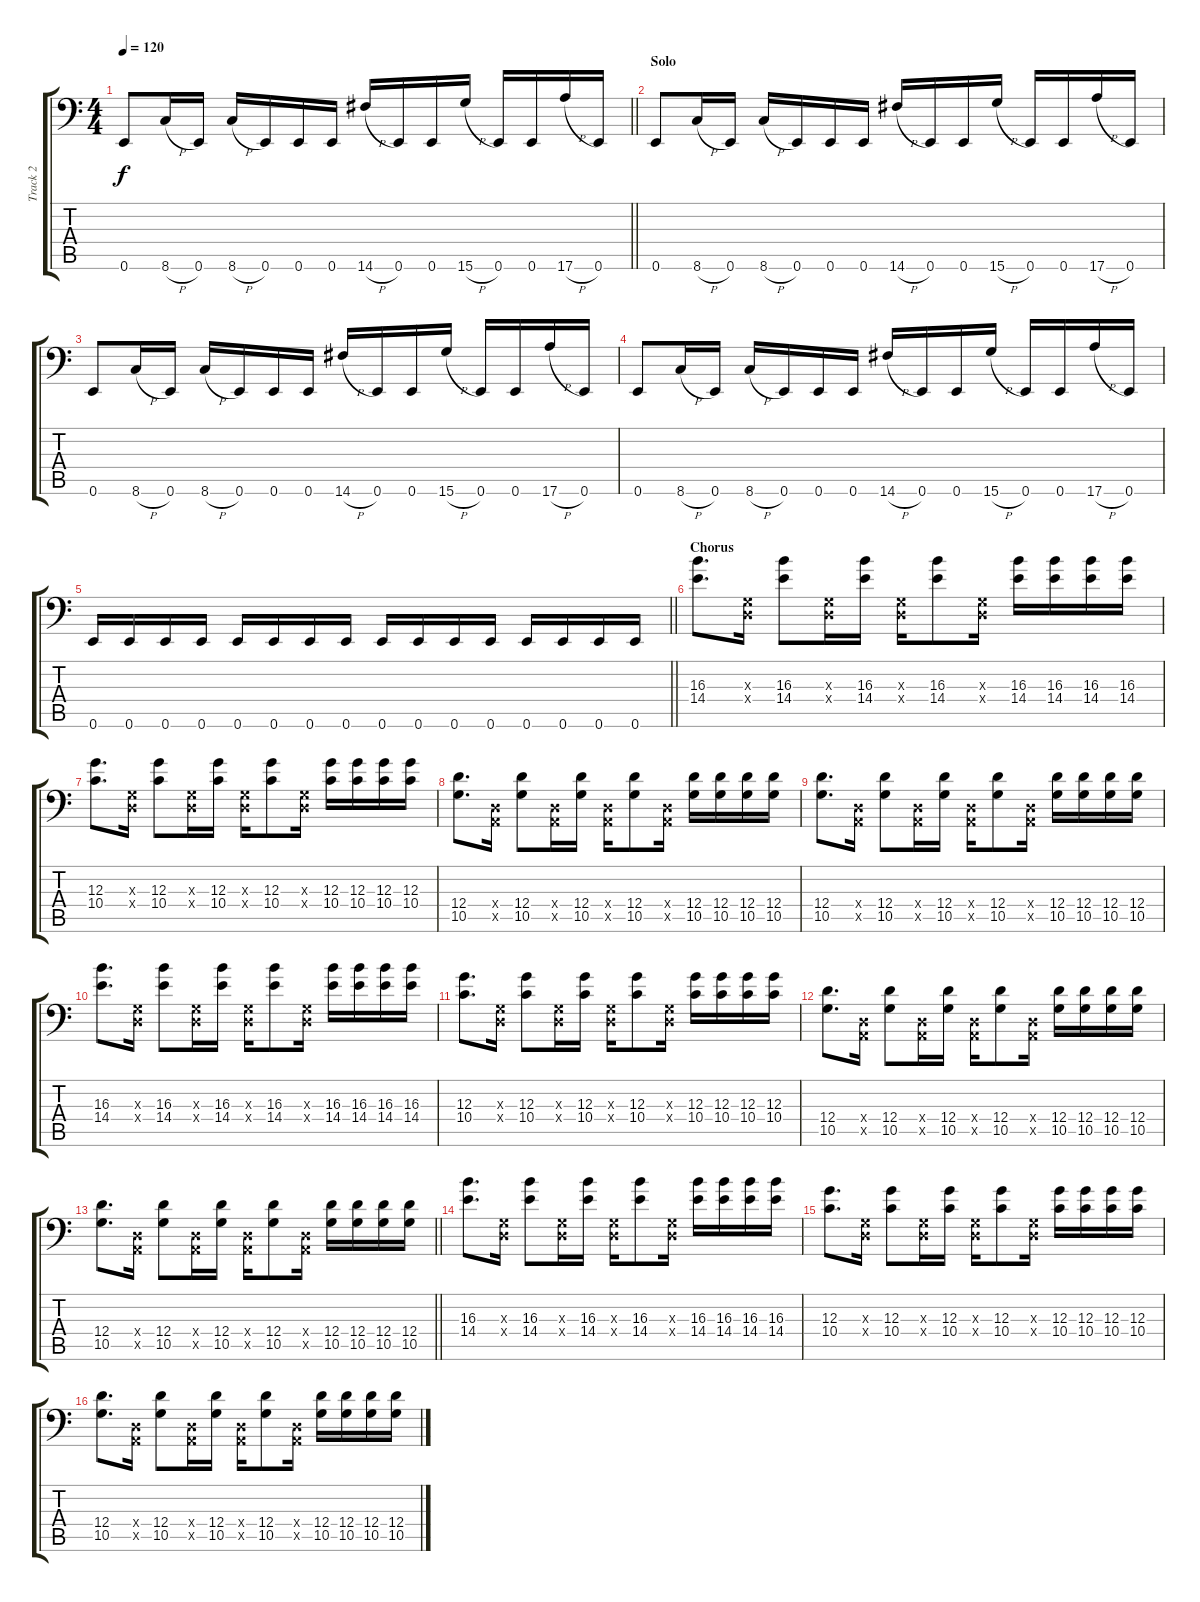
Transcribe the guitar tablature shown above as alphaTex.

\track ("Track 2" "Track 2") {instrument electricbasspick}
\staff {score tabs}
\tuning (E3 B2 G2 D2 A1 E1) {hide}
\ts (4 4)
\tempo 120
\clef f4
\barLineRight lightlight
\ks c
0.6.8{dy f} 8.6{h}.16 0.6.16 8.6{h}.16 0.6.16 0.6.16 0.6.16 14.6{h}.16 0.6.16 0.6.16 15.6{h}.16 0.6.16 0.6.16 17.6{h}.16 0.6.16 |
\section ("" "Solo")
0.6.8 8.6{h}.16 0.6.16 8.6{h}.16 0.6.16 0.6.16 0.6.16 14.6{h}.16 0.6.16 0.6.16 15.6{h}.16 0.6.16 0.6.16 17.6{h}.16 0.6.16 |
0.6.8 8.6{h}.16 0.6.16 8.6{h}.16 0.6.16 0.6.16 0.6.16 14.6{h}.16 0.6.16 0.6.16 15.6{h}.16 0.6.16 0.6.16 17.6{h}.16 0.6.16 |
0.6.8 8.6{h}.16 0.6.16 8.6{h}.16 0.6.16 0.6.16 0.6.16 14.6{h}.16 0.6.16 0.6.16 15.6{h}.16 0.6.16 0.6.16 17.6{h}.16 0.6.16 |
\barLineRight lightlight
0.6.16 0.6.16 0.6.16 0.6.16 0.6.16 0.6.16 0.6.16 0.6.16 0.6.16 0.6.16 0.6.16 0.6.16 0.6.16 0.6.16 0.6.16 0.6.16 |
\section ("" "Chorus")
(16.3 14.4).8{d} (0.3{x} 0.4{x}).16 (16.3 14.4).8 (0.3{x} 0.4{x}).16 (16.3 14.4).16 (0.3{x} 0.4{x}).16 (16.3 14.4).8 (0.3{x} 0.4{x}).16 (16.3 14.4).16 (16.3 14.4).16 (16.3 14.4).16 (16.3 14.4).16 |
(12.3 10.4).8{d} (0.3{x} 0.4{x}).16 (12.3 10.4).8 (0.3{x} 0.4{x}).16 (12.3 10.4).16 (0.3{x} 0.4{x}).16 (12.3 10.4).8 (0.3{x} 0.4{x}).16 (12.3 10.4).16 (12.3 10.4).16 (12.3 10.4).16 (12.3 10.4).16 |
(12.4 10.5).8{d} (0.4{x} 0.5{x}).16 (12.4 10.5).8 (0.4{x} 0.5{x}).16 (12.4 10.5).16 (0.4{x} 0.5{x}).16 (12.4 10.5).8 (0.4{x} 0.5{x}).16 (12.4 10.5).16 (12.4 10.5).16 (12.4 10.5).16 (12.4 10.5).16 |
(12.4 10.5).8{d} (0.4{x} 0.5{x}).16 (12.4 10.5).8 (0.4{x} 0.5{x}).16 (12.4 10.5).16 (0.4{x} 0.5{x}).16 (12.4 10.5).8 (0.4{x} 0.5{x}).16 (12.4 10.5).16 (12.4 10.5).16 (12.4 10.5).16 (12.4 10.5).16 |
(16.3 14.4).8{d} (0.3{x} 0.4{x}).16 (16.3 14.4).8 (0.3{x} 0.4{x}).16 (16.3 14.4).16 (0.3{x} 0.4{x}).16 (16.3 14.4).8 (0.3{x} 0.4{x}).16 (16.3 14.4).16 (16.3 14.4).16 (16.3 14.4).16 (16.3 14.4).16 |
(12.3 10.4).8{d} (0.3{x} 0.4{x}).16 (12.3 10.4).8 (0.3{x} 0.4{x}).16 (12.3 10.4).16 (0.3{x} 0.4{x}).16 (12.3 10.4).8 (0.3{x} 0.4{x}).16 (12.3 10.4).16 (12.3 10.4).16 (12.3 10.4).16 (12.3 10.4).16 |
(12.4 10.5).8{d} (0.4{x} 0.5{x}).16 (12.4 10.5).8 (0.4{x} 0.5{x}).16 (12.4 10.5).16 (0.4{x} 0.5{x}).16 (12.4 10.5).8 (0.4{x} 0.5{x}).16 (12.4 10.5).16 (12.4 10.5).16 (12.4 10.5).16 (12.4 10.5).16 |
\barLineRight lightlight
(12.4 10.5).8{d} (0.4{x} 0.5{x}).16 (12.4 10.5).8 (0.4{x} 0.5{x}).16 (12.4 10.5).16 (0.4{x} 0.5{x}).16 (12.4 10.5).8 (0.4{x} 0.5{x}).16 (12.4 10.5).16 (12.4 10.5).16 (12.4 10.5).16 (12.4 10.5).16 |
(16.3 14.4).8{d} (0.3{x} 0.4{x}).16 (16.3 14.4).8 (0.3{x} 0.4{x}).16 (16.3 14.4).16 (0.3{x} 0.4{x}).16 (16.3 14.4).8 (0.3{x} 0.4{x}).16 (16.3 14.4).16 (16.3 14.4).16 (16.3 14.4).16 (16.3 14.4).16 |
(12.3 10.4).8{d} (0.3{x} 0.4{x}).16 (12.3 10.4).8 (0.3{x} 0.4{x}).16 (12.3 10.4).16 (0.3{x} 0.4{x}).16 (12.3 10.4).8 (0.3{x} 0.4{x}).16 (12.3 10.4).16 (12.3 10.4).16 (12.3 10.4).16 (12.3 10.4).16 |
(12.4 10.5).8{d} (0.4{x} 0.5{x}).16 (12.4 10.5).8 (0.4{x} 0.5{x}).16 (12.4 10.5).16 (0.4{x} 0.5{x}).16 (12.4 10.5).8 (0.4{x} 0.5{x}).16 (12.4 10.5).16 (12.4 10.5).16 (12.4 10.5).16 (12.4 10.5).16
